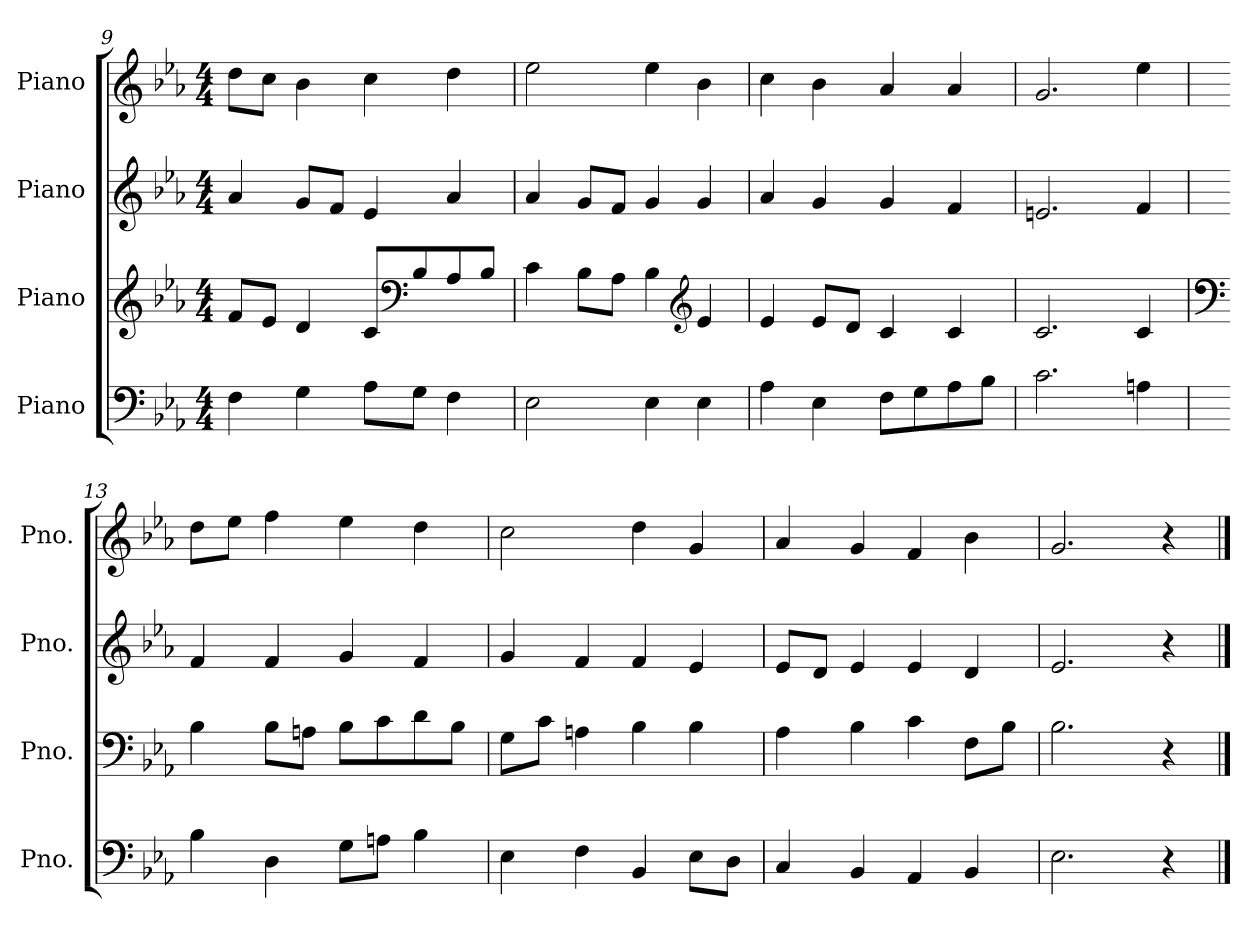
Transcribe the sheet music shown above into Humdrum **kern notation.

**kern	**kern	**kern	**kern
*part4	*part3	*part2	*part1
*staff4	*staff3	*staff2	*staff1
*I"Piano	*I"Piano	*I"Piano	*I"Piano
*I'Pno.	*I'Pno.	*I'Pno.	*I'Pno.
*clefF4	*clefG2	*clefG2	*clefG2
*k[b-e-a-]	*k[b-e-a-]	*k[b-e-a-]	*k[b-e-a-]
*M4/4	*M4/4	*M4/4	*M4/4
=9	=9	=9	=9
4F\	8f/L	4a-/	8dd\L
.	8e-/J	.	8cc\J
4G\	4d/	8g/L	4b-\
.	.	8f/J	.
8A-\L	8c/L	4e-/	4cc\
*	*clefF4	*	*
8G\J	8B-/	.	.
4F\	8A-/	4a-/	4dd\
.	8B-/J	.	.
=10	=10	=10	=10
2E-\	4c\	4a-/	2ee-\
.	8B-\L	8g/L	.
.	8A-\J	8f/J	.
4E-\	4B-\	4g/	4ee-\
*	*clefG2	*	*
4E-\	4e-/	4g/	4b-\
=11	=11	=11	=11
4A-\	4e-/	4a-/	4cc\
4E-\	8e-/L	4g/	4b-\
.	8d/J	.	.
8F\L	4c/	4g/	4a-/
8G\	.	.	.
8A-\	4c/	4f/	4a-/
8B-\J	.	.	.
=12	=12	=12	=12
2.c\	2.c/	2.en/	2.g/
4An\	4c/	4f/	4ee-\
!!LO:LB:g=z
=13	=13	=13	=13
*	*clefF4	*	*
4B-\	4B-\	4f/	8dd\L
.	.	.	8ee-\J
4D\	8B-\L	4f/	4ff\
.	8An\J	.	.
8G\L	8B-\L	4g/	4ee-\
8An\J	8c\	.	.
4B-\	8d\	4f/	4dd\
.	8B-\J	.	.
=14	=14	=14	=14
4E-\	8G\L	4g/	2cc\
.	8c\J	.	.
4F\	4An\	4f/	.
4BB-/	4B-\	4f/	4dd\
8E-\L	4B-\	4e-/	4g/
8D\J	.	.	.
=15	=15	=15	=15
4C/	4A-\	8e-/L	4a-/
.	.	8d/J	.
4BB-/	4B-\	4e-/	4g/
4AA-/	4c\	4e-/	4f/
4BB-/	8F\L	4d/	4b-\
.	8B-\J	.	.
=16	=16	=16	=16
2.E-\	2.B-\	2.e-/	2.g/
4r	4r	4r	4r
==	==	==	==
*-	*-	*-	*-
